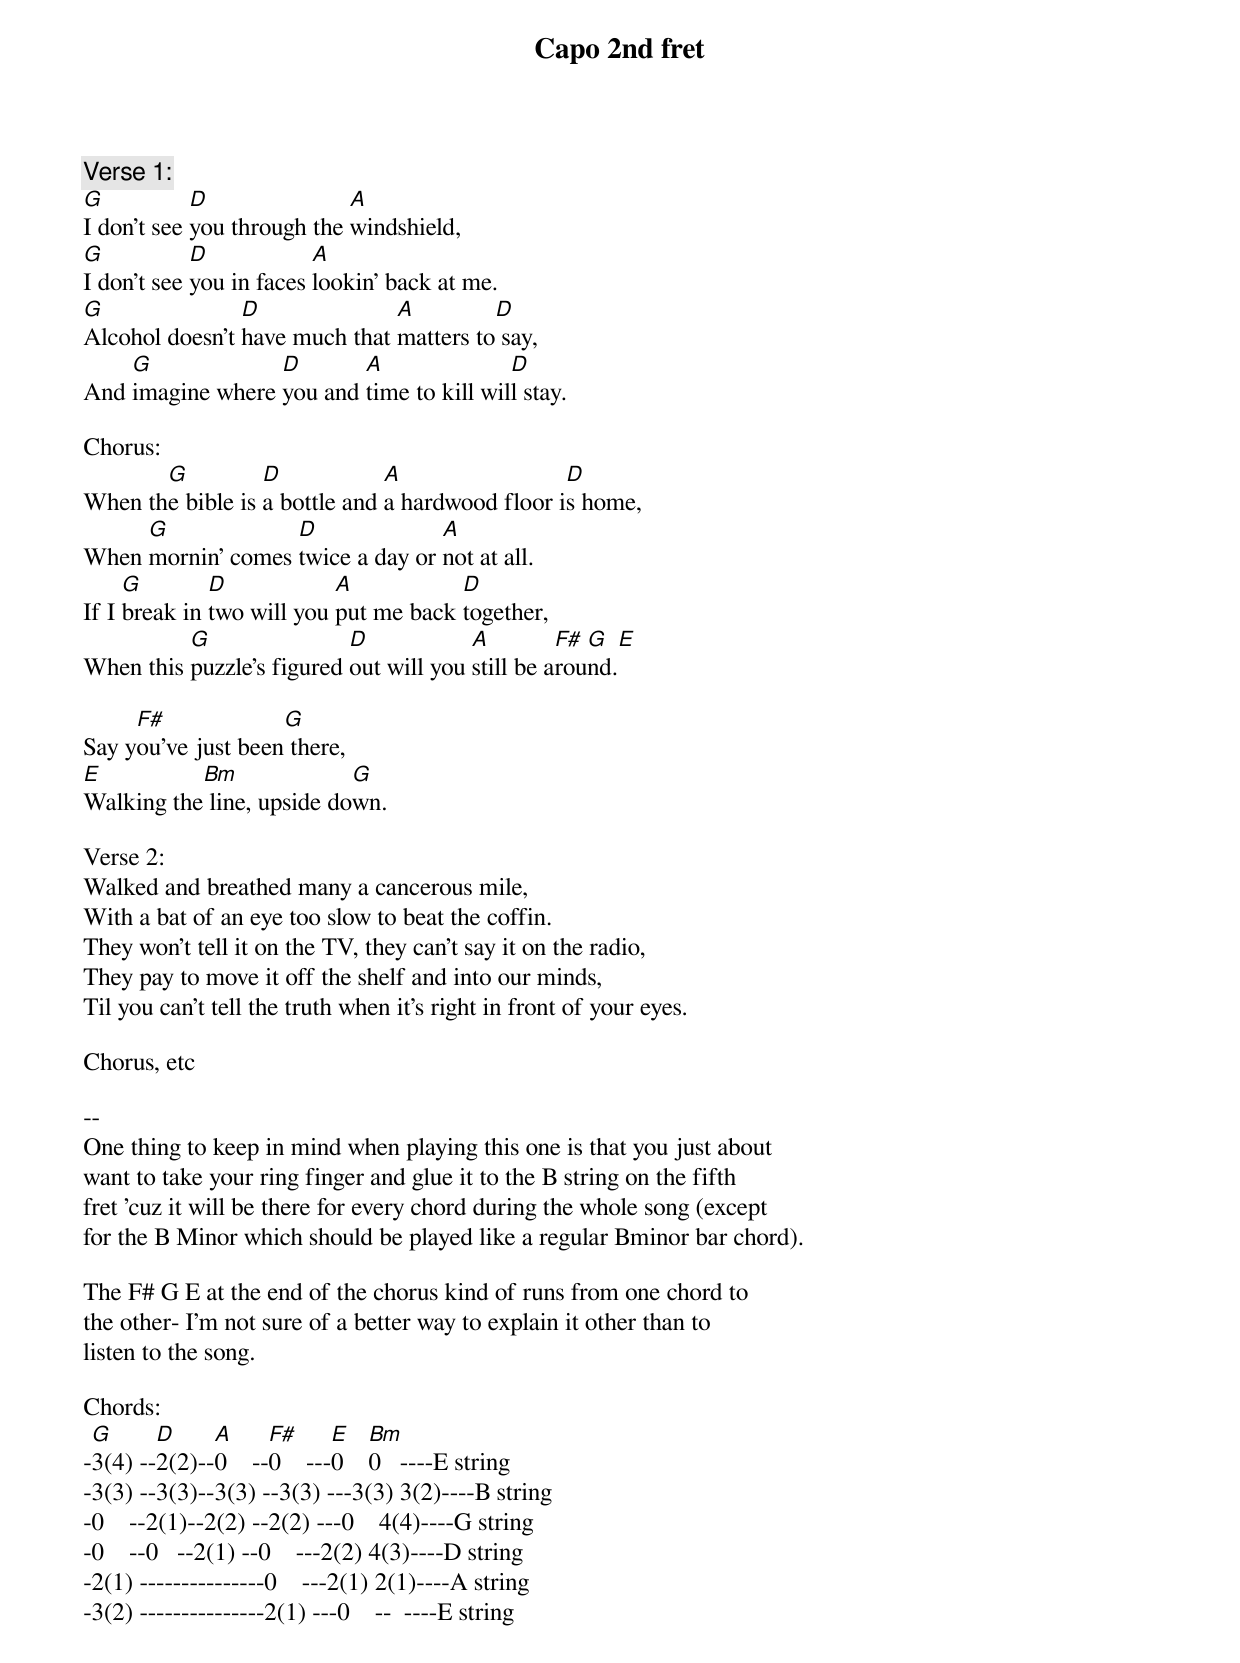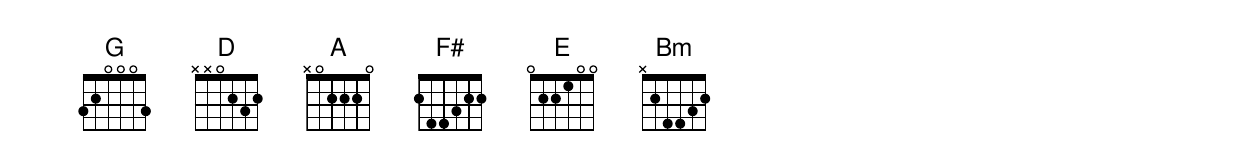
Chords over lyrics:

Capo 2nd fret

Verse 1:
G           D               A
I don't see you through the windshield,
G           D            A
I don't see you in faces lookin' back at me.
G               D              A         D
Alcohol doesn't have much that matters to say,
    G             D       A               D
And imagine where you and time to kill will stay.

Chorus:
       G          D            A                 D
When the bible is a bottle and a hardwood floor is home,
     G             D              A
When mornin' comes twice a day or not at all.
     G        D            A           D
If I break in two will you put me back together,
          G                D            A         F# G  E
When this puzzle's figured out will you still be around.

     F#             G
Say you've just been there,
E          Bm              G
Walking the line, upside down.

Verse 2:
Walked and breathed many a cancerous mile,
With a bat of an eye too slow to beat the coffin.
They won't tell it on the TV, they can't say it on the radio,
They pay to move it off the shelf and into our minds,
Til you can't tell the truth when it's right in front of your eyes.

Chorus, etc

--
One thing to keep in mind when playing this one is that you just about
want to take your ring finger and glue it to the B string on the fifth
fret 'cuz it will be there for every chord during the whole song (except
for the B Minor which should be played like a regular Bminor bar chord).

The F# G E at the end of the chorus kind of runs from one chord to
the other- I'm not sure of a better way to explain it other than to
listen to the song.

Chords:
 G      D     A      F#      E    Bm
-3(4) --2(2)--0    --0    ---0    0   ----E string
-3(3) --3(3)--3(3) --3(3) ---3(3) 3(2)----B string
-0    --2(1)--2(2) --2(2) ---0    4(4)----G string
-0    --0   --2(1) --0    ---2(2) 4(3)----D string
-2(1) ---------------0    ---2(1) 2(1)----A string
-3(2) ---------------2(1) ---0    --  ----E string
